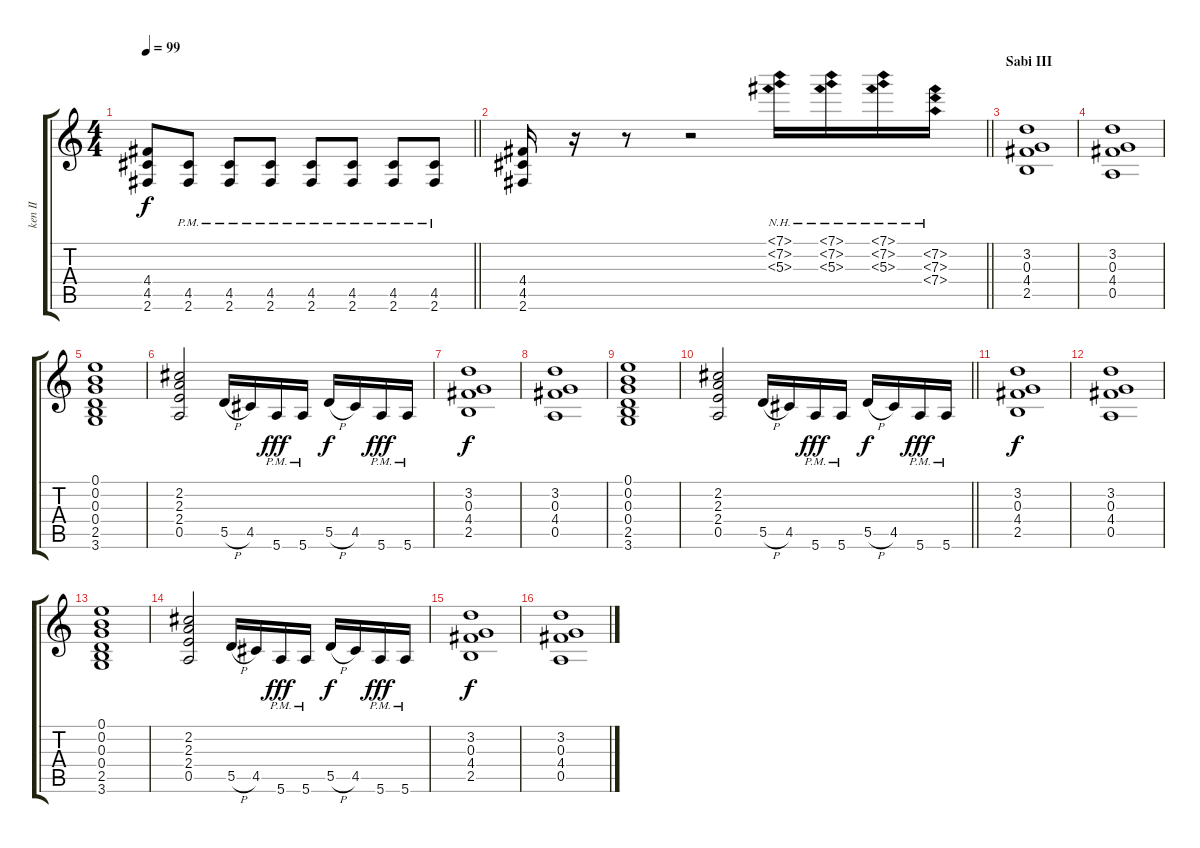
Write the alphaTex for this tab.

\track ("ken II" "ken II") {instrument distortionguitar}
\staff {score tabs}
\tuning (E4 B3 G3 D3 A2 E2) {hide}
\ts (4 4)
\tempo 99
\clef g2
\barLineRight lightlight
\ks c
(4.4 4.5 2.6).8{dy f} (4.5{pm} 2.6{pm}).8 (4.5{pm} 2.6{pm}).8 (4.5{pm} 2.6{pm}).8 (4.5{pm} 2.6{pm}).8 (4.5{pm} 2.6{pm}).8 (4.5{pm} 2.6{pm}).8 (4.5{pm} 2.6{pm}).8 |
\barLineRight lightlight
(4.4 4.5 2.6).16 r.16 r.8 r.2 (7.1{nh} 7.2{nh} 5.3{nh}).16 (7.1{nh} 7.2{nh} 5.3{nh}).16 (7.1{nh} 7.2{nh} 5.3{nh}).16 (7.2{nh} 7.3{nh} 7.4{nh}).16 |
\section ("" "Sabi III")
(3.2 0.3 4.4 2.5).1 |
(3.2 0.3 4.4 0.5).1 |
(0.1 0.2 0.3 0.4 2.5 3.6).1 |
(2.2 2.3 2.4 0.5).2 5.5{h}.16 4.5.16 5.6{pm}.16{dy fff} 5.6{pm}.16 5.5{h}.16{dy f} 4.5.16 5.6{pm}.16{dy fff} 5.6{pm}.16 |
(3.2 0.3 4.4 2.5).1{dy f} |
(3.2 0.3 4.4 0.5).1 |
(0.1 0.2 0.3 0.4 2.5 3.6).1 |
\barLineRight lightlight
(2.2 2.3 2.4 0.5).2 5.5{h}.16 4.5.16 5.6{pm}.16{dy fff} 5.6{pm}.16 5.5{h}.16{dy f} 4.5.16 5.6{pm}.16{dy fff} 5.6{pm}.16 |
(3.2 0.3 4.4 2.5).1{dy f} |
(3.2 0.3 4.4 0.5).1 |
(0.1 0.2 0.3 0.4 2.5 3.6).1 |
(2.2 2.3 2.4 0.5).2 5.5{h}.16 4.5.16 5.6{pm}.16{dy fff} 5.6{pm}.16 5.5{h}.16{dy f} 4.5.16 5.6{pm}.16{dy fff} 5.6{pm}.16 |
(3.2 0.3 4.4 2.5).1{dy f} |
(3.2 0.3 4.4 0.5).1
